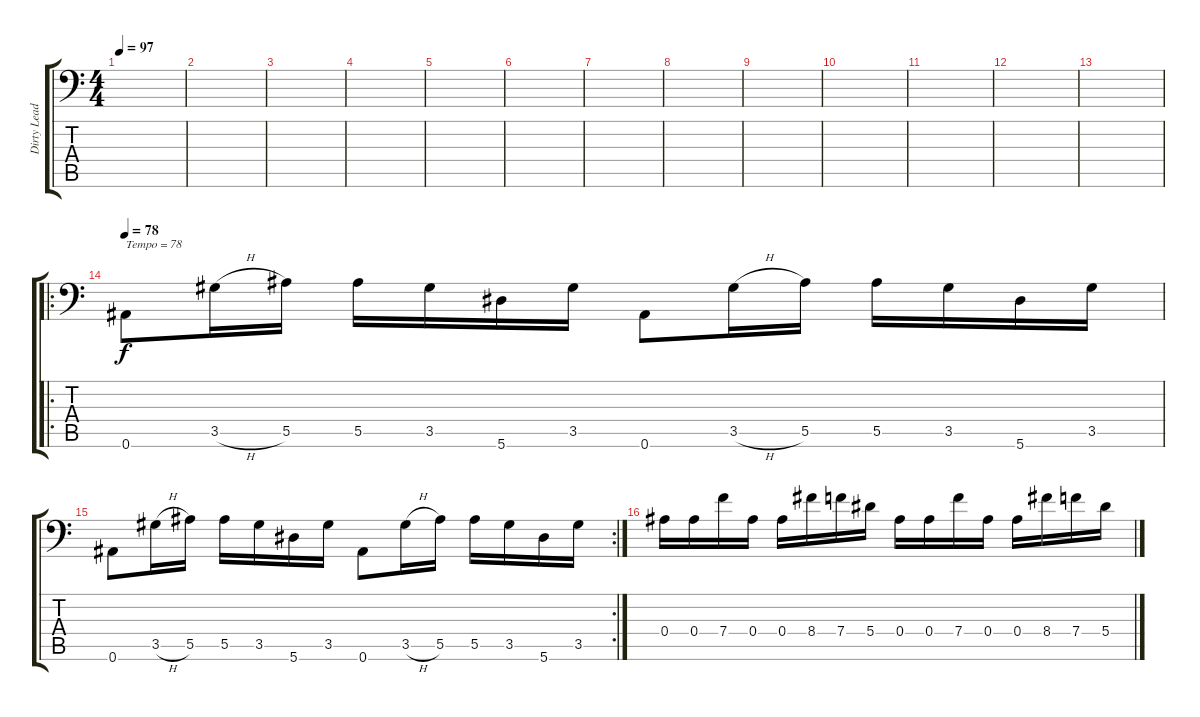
\track ("Dirty Lead" "Dirty Lead") {instrument distortionguitar}
\staff {score tabs}
\tuning (C4 G3 Eb3 Bb2 F2 Bb1) {hide}
\ts (4 4)
\tempo 97
\clef f4
\ks c
|
|
|
|
|
|
|
|
|
|
|
|
|
\ro
\tempo 78
0.6.8{txt "Tempo = 78"} 3.5{h}.16 5.5.16 5.5.16 3.5.16 5.6.16 3.5.16 0.6.8 3.5{h}.16 5.5.16 5.5.16 3.5.16 5.6.16 3.5.16 |
\rc 2
0.6.8 3.5{h}.16 5.5.16 5.5.16 3.5.16 5.6.16 3.5.16 0.6.8 3.5{h}.16 5.5.16 5.5.16 3.5.16 5.6.16 3.5.16 |
0.4.16 0.4.16 7.4.16 0.4.16 0.4.16 8.4.16 7.4.16 5.4.16 0.4.16 0.4.16 7.4.16 0.4.16 0.4.16 8.4.16 7.4.16 5.4.16
